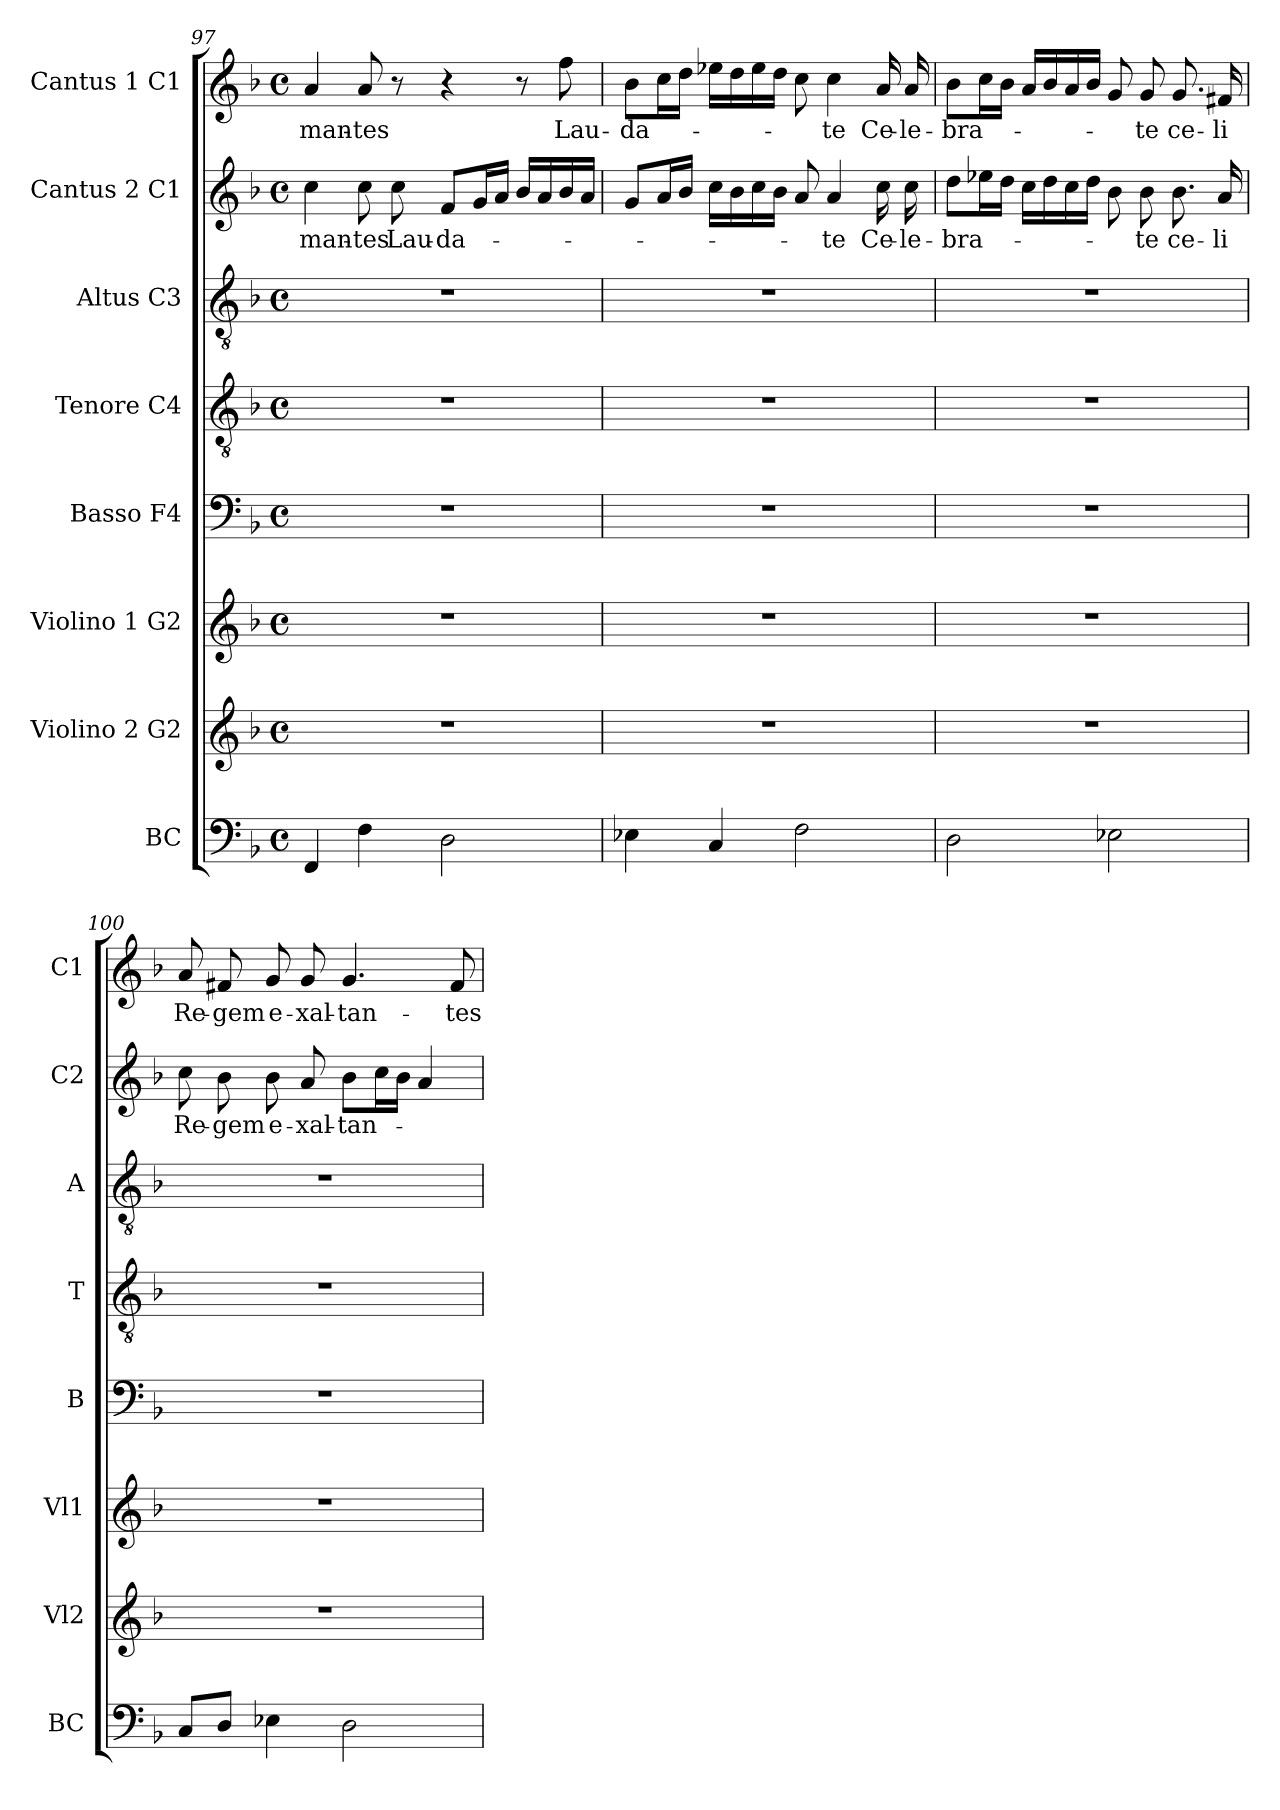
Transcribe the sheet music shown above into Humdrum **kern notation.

**kern	**kern	**kern	**kern	**kern	**kern	**kern	**text	**kern	**text
*part8	*part7	*part6	*part5	*part4	*part3	*part2	*part2	*part1	*part1
*staff8	*staff7	*staff6	*staff5	*staff4	*staff3	*staff2	*staff2	*staff1	*staff1
*I"BC	*I"Violino 2  G2	*I"Violino 1  G2	*I"Basso  F4	*I"Tenore  C4	*I"Altus  C3	*I"Cantus 2  C1	*	*I"Cantus 1  C1	*
*I'BC	*I'Vl2	*I'Vl1	*I'B	*I'T	*I'A	*I'C2	*	*I'C1	*
!!LO:LB:g=z
*clefF4	*clefG2	*clefG2	*clefF4	*clefGv2	*clefGv2	*clefG2	*	*clefG2	*
*k[b-]	*k[b-]	*k[b-]	*k[b-]	*k[b-]	*k[b-]	*k[b-]	*	*k[b-]	*
*F:	*F:	*F:	*F:	*F:	*F:	*F:	*	*F:	*
*M4/4	*M4/4	*M4/4	*M4/4	*M4/4	*M4/4	*M4/4	*	*M4/4	*
*met(c)	*met(c)	*met(c)	*met(c)	*met(c)	*met(c)	*met(c)	*	*met(c)	*
=97	=97	=97	=97	=97	=97	=97	=97	=97	=97
!	!	!	!	!	!	!	!LO:LY:b:cj	!	!LO:LY:b:cj
4FF/	1r	1r	1r	1r	1r	4cc\	-man-	4a/	-man-
!	!	!	!	!	!	!	!LO:LY:b:cj	!	!LO:LY:b:cj
4F\	.	.	.	.	.	8cc\	-tes	8a/	-tes
!	!	!	!	!	!	!	!LO:LY:b:cj	!	!
.	.	.	.	.	.	8cc\	Lau-	8r	.
!	!	!	!	!	!	!	!LO:LY:b:cj	!	!
2D\	.	.	.	.	.	8f/L	-da-	4r	.
.	.	.	.	.	.	16g/	.	.	.
.	.	.	.	.	.	16a/J	.	.	.
.	.	.	.	.	.	16b-/L	.	8r	.
.	.	.	.	.	.	16a/	.	.	.
!	!	!	!	!	!	!	!	!	!LO:LY:b:cj
.	.	.	.	.	.	16b-/	.	8ff\	Lau-
.	.	.	.	.	.	16a/J	.	.	.
=98	=98	=98	=98	=98	=98	=98	=98	=98	=98
!	!	!	!	!	!	!	!	!	!LO:LY:b:cj
4E-X\	1r	1r	1r	1r	1r	8g/L	.	8b-\L	-da-
.	.	.	.	.	.	16a/	.	16cc\	.
.	.	.	.	.	.	16b-/J	.	16dd\J	.
4C/	.	.	.	.	.	16cc\L	.	16ee-X\L	.
.	.	.	.	.	.	16b-\	.	16dd\	.
.	.	.	.	.	.	16cc\	.	16ee-\	.
.	.	.	.	.	.	16b-\J	.	16dd\J	.
2F\	.	.	.	.	.	8a/	.	8cc\	.
!	!	!	!	!	!	!	!LO:LY:b:cj	!	!LO:LY:b:cj
.	.	.	.	.	.	4a/	-te	4cc\	-te
!	!	!	!	!	!	!	!LO:LY:b:cj	!	!LO:LY:b:cj
.	.	.	.	.	.	16cc\	Ce-	16a/	Ce-
!	!	!	!	!	!	!	!LO:LY:b:rj	!	!LO:LY:b:rj
.	.	.	.	.	.	16cc\	-le-	16a/	-le-
=99	=99	=99	=99	=99	=99	=99	=99	=99	=99
!	!	!	!	!	!	!	!LO:LY:b:cj	!	!LO:LY:b:cj
2D\	1r	1r	1r	1r	1r	8dd\L	-bra-	8b-\L	-bra-
.	.	.	.	.	.	16ee-X\	.	16cc\	.
.	.	.	.	.	.	16dd\J	.	16b-\J	.
.	.	.	.	.	.	16cc\L	.	16a/L	.
.	.	.	.	.	.	16dd\	.	16b-/	.
.	.	.	.	.	.	16cc\	.	16a/	.
.	.	.	.	.	.	16dd\J	.	16b-/J	.
2E-X\	.	.	.	.	.	8b-\	.	8g/	.
!	!	!	!	!	!	!	!LO:LY:b:cj	!	!LO:LY:b:cj
.	.	.	.	.	.	8b-\	-te	8g/	-te
!	!	!	!	!	!	!	!LO:LY:b:cj	!	!LO:LY:b:cj
.	.	.	.	.	.	8.b-\	ce-	8.g/	ce-
!	!	!	!	!	!	!	!LO:LY:b:cj	!	!LO:LY:b:cj
.	.	.	.	.	.	16a/	-li	16f#X/	-li
!!LO:PB:g=z
=100	=100	=100	=100	=100	=100	=100	=100	=100	=100
!	!	!	!	!	!	!	!LO:LY:b	!	!LO:LY:b
8C/L	1r	1r	1r	1r	1r	8cc\	Re-	8a/	Re-
!	!	!	!	!	!	!	!LO:LY:b:cj	!	!LO:LY:b:cj
8D/J	.	.	.	.	.	8b-\	-gem	8f#X/	-gem
!	!	!	!	!	!	!	!LO:LY:b:cj	!	!LO:LY:b:cj
4E-X\	.	.	.	.	.	8b-\	e-	8g/	e-
!	!	!	!	!	!	!	!LO:LY:b:cj	!	!LO:LY:b
.	.	.	.	.	.	8a/	-xal-	8g/	-xal-
!	!	!	!	!	!	!	!LO:LY:b	!	!LO:LY:b:rj
2D\	.	.	.	.	.	8b-\L	-tan-	4.g/	-tan-
.	.	.	.	.	.	16cc\	.	.	.
.	.	.	.	.	.	16b-\J	.	.	.
.	.	.	.	.	.	4a/	.	.	.
!	!	!	!	!	!	!	!	!	!LO:LY:b:cj
.	.	.	.	.	.	.	.	8f#/	-tes
=	=	=	=	=	=	=	=	=	=
*-	*-	*-	*-	*-	*-	*-	*-	*-	*-
